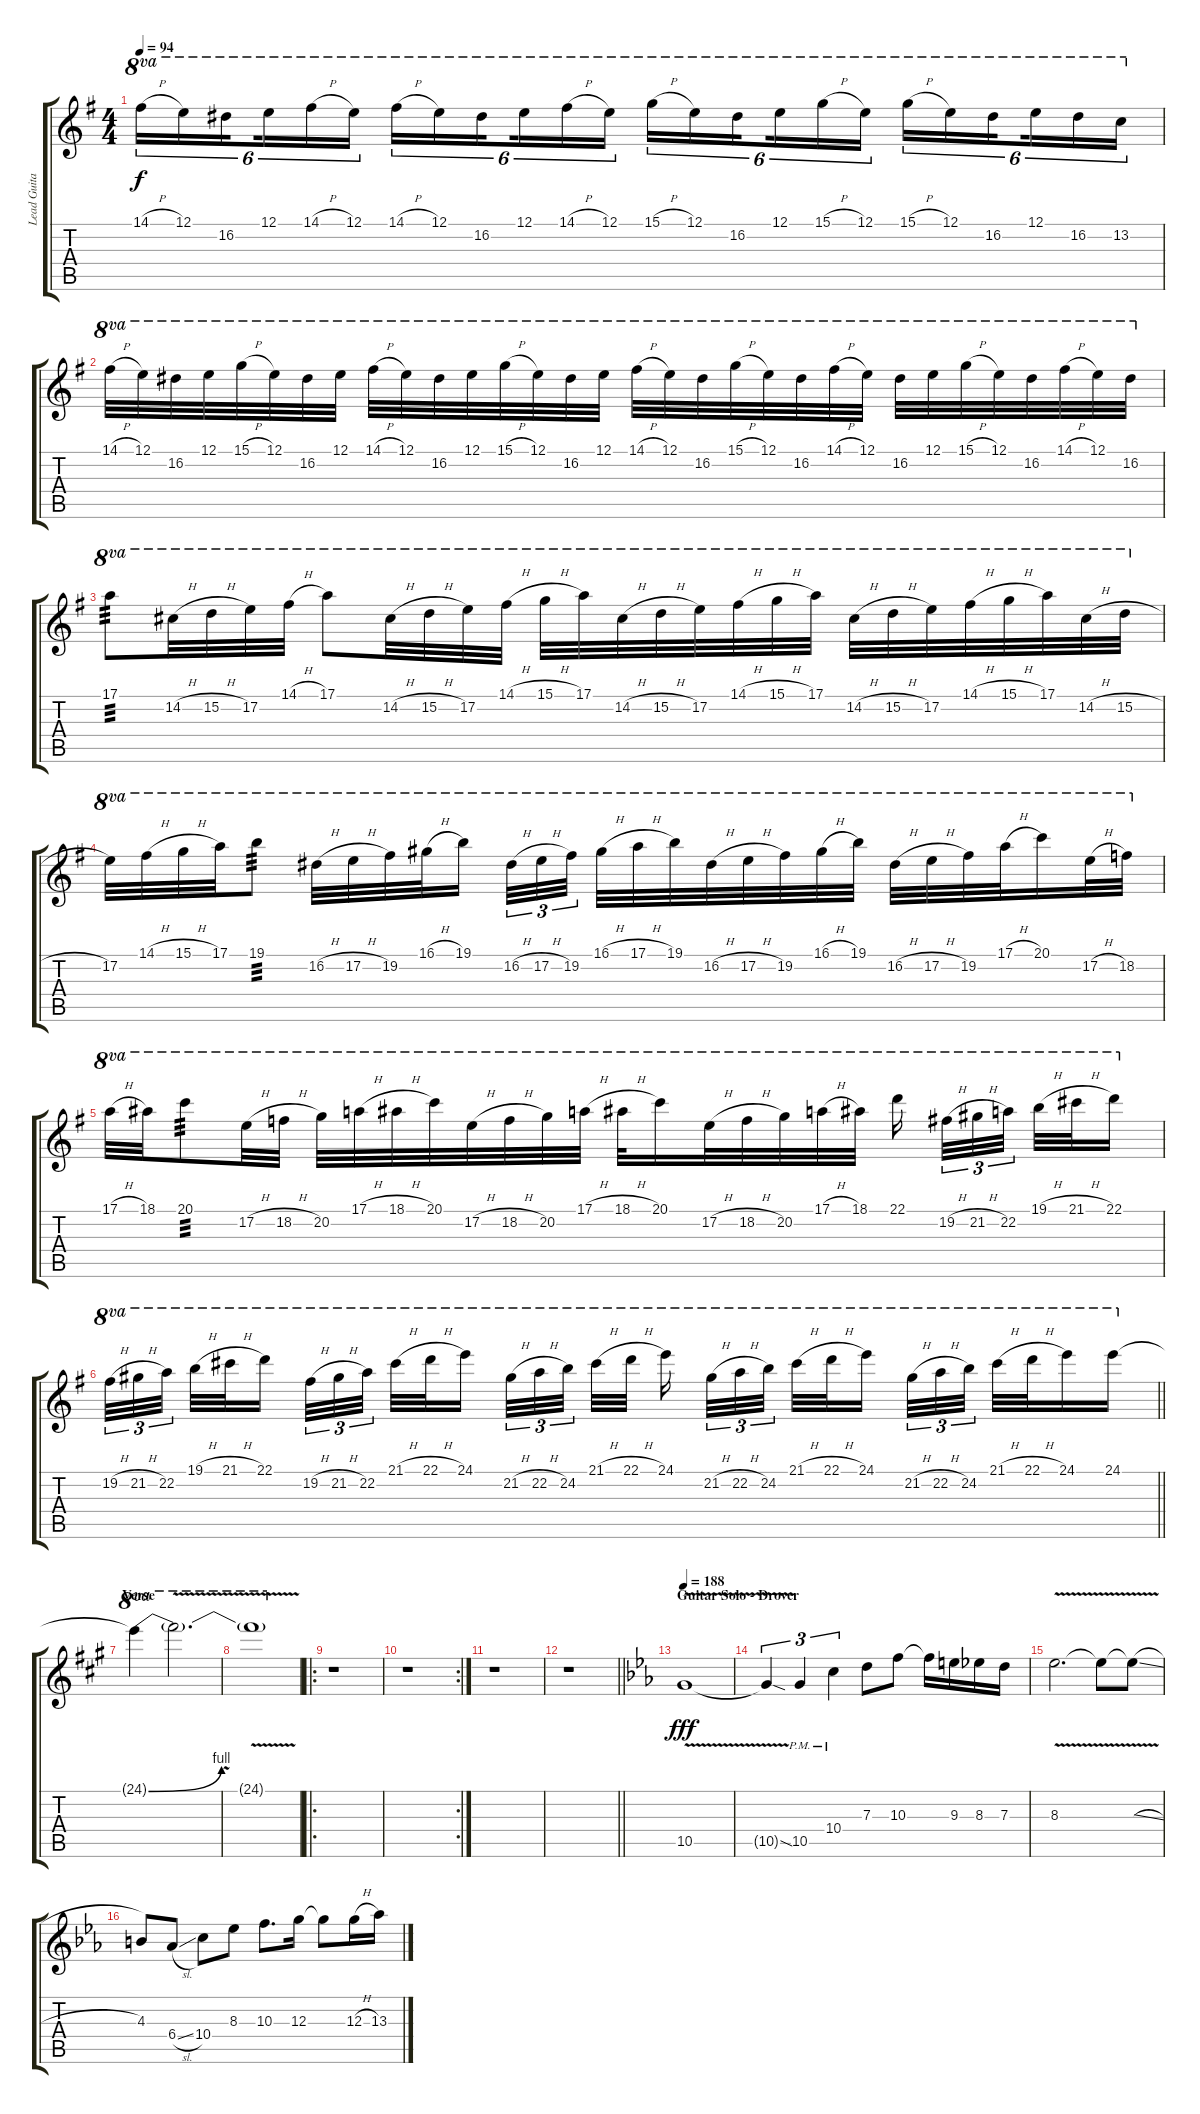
\track ("Lead Guitar(D.Mustaine)" "Lead Guita") {instrument distortionguitar}
\staff {score tabs}
\tuning (E4 B3 G3 D3 A2 E2) {hide}
\ts (4 4)
\tempo 94
\clef g2
\ks g
14.1{h}.16{tu (6 4) ot 8va dy f} 12.1.16{tu (6 4) ot 8va} 16.2.16{tu (6 4) ot 8va beam splitsecondary} 12.1.16{tu (6 4) ot 8va} 14.1{h}.16{tu (6 4) ot 8va} 12.1.16{tu (6 4) ot 8va} 14.1{h}.16{tu (6 4) ot 8va} 12.1.16{tu (6 4) ot 8va} 16.2.16{tu (6 4) ot 8va beam splitsecondary} 12.1.16{tu (6 4) ot 8va} 14.1{h}.16{tu (6 4) ot 8va} 12.1.16{tu (6 4) ot 8va} 15.1{h}.16{tu (6 4) ot 8va} 12.1.16{tu (6 4) ot 8va} 16.2.16{tu (6 4) ot 8va beam splitsecondary} 12.1.16{tu (6 4) ot 8va} 15.1{h}.16{tu (6 4) ot 8va} 12.1.16{tu (6 4) ot 8va} 15.1{h}.16{tu (6 4) ot 8va} 12.1.16{tu (6 4) ot 8va} 16.2.16{tu (6 4) ot 8va beam splitsecondary} 12.1.16{tu (6 4) ot 8va} 16.2.16{tu (6 4) ot 8va} 13.2.16{tu (6 4) ot 8va} |
14.1{h}.32{ot 8va} 12.1.32{ot 8va} 16.2.32{ot 8va} 12.1.32{ot 8va} 15.1{h}.32{ot 8va} 12.1.32{ot 8va} 16.2.32{ot 8va} 12.1.32{ot 8va} 14.1{h}.32{ot 8va} 12.1.32{ot 8va} 16.2.32{ot 8va} 12.1.32{ot 8va} 15.1{h}.32{ot 8va} 12.1.32{ot 8va} 16.2.32{ot 8va} 12.1.32{ot 8va} 14.1{h}.32{ot 8va} 12.1.32{ot 8va} 16.2.32{ot 8va} 15.1{h}.32{ot 8va} 12.1.32{ot 8va} 16.2.32{ot 8va} 14.1{h}.32{ot 8va} 12.1.32{ot 8va} 16.2.32{ot 8va} 12.1.32{ot 8va} 15.1{h}.32{ot 8va} 12.1.32{ot 8va} 16.2.32{ot 8va} 14.1{h}.32{ot 8va} 12.1.32{ot 8va} 16.2.32{ot 8va} |
17.1.8{ot 8va tp 3} 14.2{h}.32{ot 8va} 15.2{h}.32{ot 8va} 17.2.32{ot 8va} 14.1{h}.32{ot 8va} 17.1.8{ot 8va} 14.2{h}.32{ot 8va} 15.2{h}.32{ot 8va} 17.2.32{ot 8va} 14.1{h}.32{ot 8va} 15.1{h}.32{ot 8va} 17.1.32{ot 8va} 14.2{h}.32{ot 8va} 15.2{h}.32{ot 8va} 17.2.32{ot 8va} 14.1{h}.32{ot 8va} 15.1{h}.32{ot 8va} 17.1.32{ot 8va} 14.2{h}.32{ot 8va} 15.2{h}.32{ot 8va} 17.2.32{ot 8va} 14.1{h}.32{ot 8va} 15.1{h}.32{ot 8va} 17.1.32{ot 8va} 14.2{h}.32{ot 8va} 15.2{h}.32{ot 8va} |
17.2.32{ot 8va} 14.1{h}.32{ot 8va} 15.1{h}.32{ot 8va} 17.1.32{ot 8va} 19.1.8{ot 8va tp 3} 16.2{h}.32{ot 8va} 17.2{h}.32{ot 8va} 19.2.32{ot 8va} 16.1{h}.32{ot 8va} 19.1.16{ot 8va beam splitsecondary} 16.2{h}.32{tu (3 2) ot 8va} 17.2{h}.32{tu (3 2) ot 8va} 19.2.32{tu (3 2) ot 8va} 16.1{h}.32{ot 8va} 17.1{h}.32{ot 8va} 19.1.32{ot 8va} 16.2{h}.32{ot 8va} 17.2{h}.32{ot 8va} 19.2.32{ot 8va} 16.1{h}.32{ot 8va} 19.1.32{ot 8va} 16.2{h}.32{ot 8va} 17.2{h}.32{ot 8va} 19.2.32{ot 8va} 17.1{h}.32{ot 8va} 20.1.16{ot 8va} 17.2{h}.32{ot 8va} 18.2.32{ot 8va} |
17.1{h}.32{ot 8va} 18.1.32{ot 8va} 20.1.8{ot 8va tp 3} 17.2{h}.32{ot 8va} 18.2{h}.32{ot 8va} 20.2.32{ot 8va} 17.1{h}.32{ot 8va} 18.1{h}.32{ot 8va} 20.1.32{ot 8va} 17.2{h}.32{ot 8va} 18.2{h}.32{ot 8va} 20.2.32{ot 8va} 17.1{h}.32{ot 8va} 18.1{h}.32{ot 8va} 20.1.16{ot 8va} 17.2{h}.32{ot 8va} 18.2{h}.32{ot 8va} 20.2.32{ot 8va} 17.1{h}.32{ot 8va} 18.1.32{ot 8va} 22.1.16{ot 8va beam splitsecondary} 19.2{h}.32{tu (3 2) ot 8va} 21.2{h}.32{tu (3 2) ot 8va} 22.2.32{tu (3 2) ot 8va beam splitsecondary} 19.1{h}.32{ot 8va} 21.1{h}.32{ot 8va} 22.1.16{ot 8va} |
\barLineRight lightlight
19.2{h}.32{tu (3 2) ot 8va} 21.2{h}.32{tu (3 2) ot 8va} 22.2.32{tu (3 2) ot 8va beam splitsecondary} 19.1{h}.32{ot 8va} 21.1{h}.32{ot 8va} 22.1.16{ot 8va beam splitsecondary} 19.2{h}.32{tu (3 2) ot 8va} 21.2{h}.32{tu (3 2) ot 8va} 22.2.32{tu (3 2) ot 8va} 21.1{h}.32{ot 8va} 22.1{h}.32{ot 8va} 24.1.16{ot 8va beam splitsecondary} 21.2{h}.32{tu (3 2) ot 8va} 22.2{h}.32{tu (3 2) ot 8va} 24.2.32{tu (3 2) ot 8va beam splitsecondary} 21.1{h}.32{ot 8va} 22.1{h}.32{ot 8va} 24.1.16{ot 8va beam splitsecondary} 21.2{h}.32{tu (3 2) ot 8va} 22.2{h}.32{tu (3 2) ot 8va} 24.2.32{tu (3 2) ot 8va beam splitsecondary} 21.1{h}.32{ot 8va} 22.1{h}.32{ot 8va} 24.1.16{ot 8va} 21.2{h}.32{tu (3 2) ot 8va} 22.2{h}.32{tu (3 2) ot 8va} 24.2.32{tu (3 2) ot 8va beam splitsecondary} 21.1{h}.32{ot 8va} 22.1{h}.32{ot 8va} 24.1.16{ot 8va} 24.1.16{ot 8va} |
\section ("" "Verse")
\ks a
24.1{be (bend 0 0 60 4) t}.4{ot 8va} 24.1{v t}.2{d ot 8va} |
24.1{v t}.1{ot 8va} |
\ro
r.1 |
\rc 2
r.1 |
r.1 |
\barLineRight lightlight
r.1 |
\section ("" "Guitar Solo - Drover")
\tempo 188
\ks eb
10.5{v}.1{dy fff} |
10.5{sod t}.4{tu (3 2)} 10.5{pm}.4{tu (3 2)} 10.4{pm}.4{tu (3 2)} 7.3.8 10.3.8 10.3{t}.16 9.3.16 8.3.16 7.3.16 |
8.3{v}.2{d} 8.3{v t}.8 8.3{sl t}.8 |
4.3.8 6.4{sl}.8 10.4.8 8.3.8 10.3.8{d} 12.3.16 12.3{t}.8 12.3{h}.16 13.3.16
